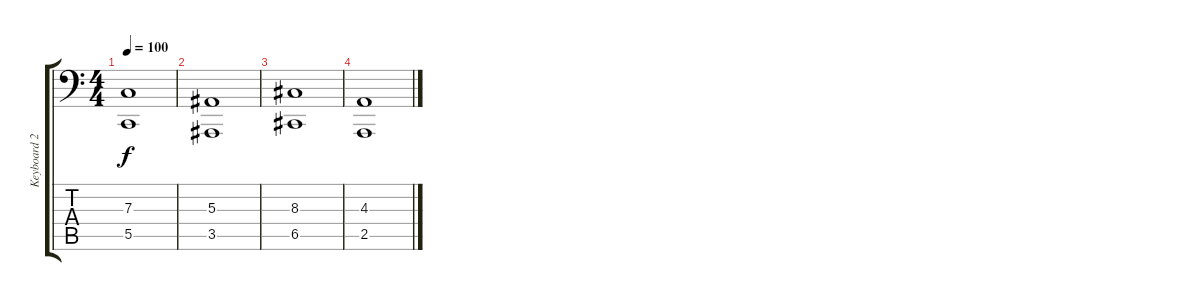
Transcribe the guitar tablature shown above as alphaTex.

\track ("Keyboard 2" "Keyboard 2") {instrument stringensemble2}
\staff {score tabs}
\tuning (D3 A2 F2 C2 G1 D1) {hide}
\ts (4 4)
\tempo 100
\clef f4
\ks c
(7.3 5.5).1{dy f instrument stringensemble2} |
(5.3 3.5).1 |
(8.3 6.5).1 |
(4.3 2.5).1
